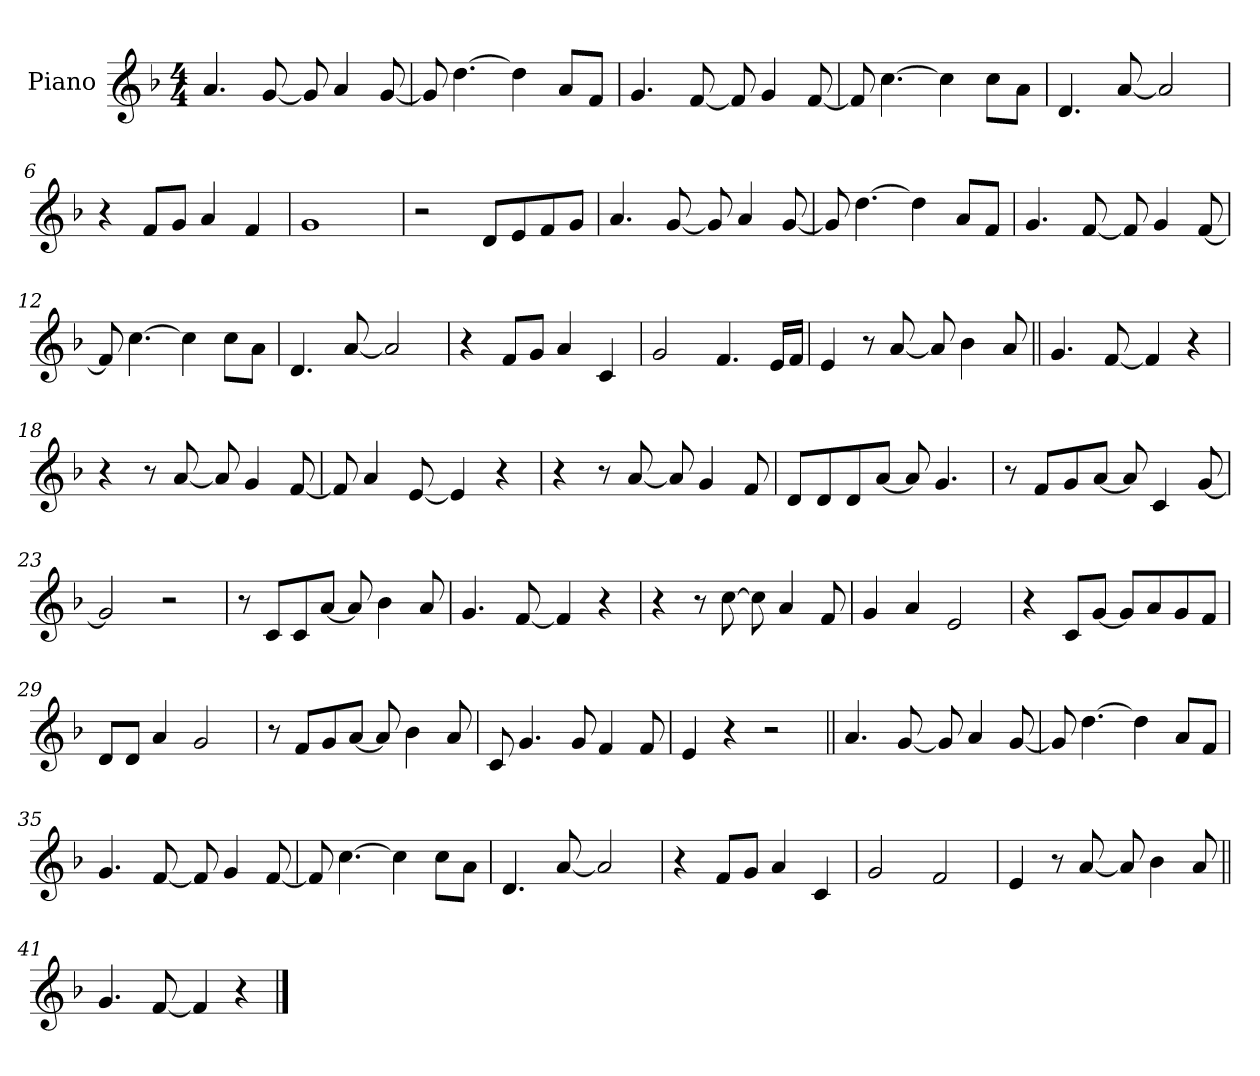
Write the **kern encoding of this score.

**kern
*part1
*staff1
*I"Piano
*I'Pno.
*clefG2
*k[b-]
*M4/4
*MM160
=1
4.a
[8g
8g]
4a
[8g
=2
8g]
[4.dd
4dd]
8aL
8fJ
=3
4.g
[8f
8f]
4g
[8f
=4
8f]
[4.cc
4cc]
8ccL
8aJ
=5
4.d
[8a
2a]
=6
4r
8fL
8gJ
4a
4f
=7
1g
=8
2r
8dL
8e
8f
8gJ
=9
4.a
[8g
8g]
4a
[8g
=10
8g]
[4.dd
4dd]
8aL
8fJ
=11
4.g
[8f
8f]
4g
[8f
=12
8f]
[4.cc
4cc]
8ccL
8aJ
=13
4.d
[8a
2a]
=14
4r
8fL
8gJ
4a
4c
=15
2g
4.f
16eLL
16fJJ
=16
4e
8r
[8a
8a]
4b-
8a
=17||
4.g
[8f
4f]
4r
=18
4r
8r
[8a
8a]
4g
[8f
=19
8f]
4a
[8e
4e]
4r
=20
4r
8r
[8a
8a]
4g
8f
=21
8dL
8d
8d
[8aJ
8a]
4.g
=22
8r
8fL
8g
[8aJ
8a]
4c
[8g
=23
2g]
2r
=24
8r
8cL
8c
[8aJ
8a]
4b-
8a
=25
4.g
[8f
4f]
4r
=26
4r
8r
[8cc
8cc]
4a
8f
=27
4g
4a
2e
=28
4r
8cL
[8gJ
8gL]
8a
8g
8fJ
=29
8dL
8dJ
4a
2g
=30
8r
8fL
8g
[8aJ
8a]
4b-
8a
=31
8c
4.g
8g
4f
8f
=32
4e
4r
2r
=33||
4.a
[8g
8g]
4a
[8g
=34
8g]
[4.dd
4dd]
8aL
8fJ
=35
4.g
[8f
8f]
4g
[8f
=36
8f]
[4.cc
4cc]
8ccL
8aJ
=37
4.d
[8a
2a]
=38
4r
8fL
8gJ
4a
4c
=39
2g
2f
=40
4e
8r
[8a
8a]
4b-
8a
=41||
4.g
[8f
4f]
4r
==
*-
